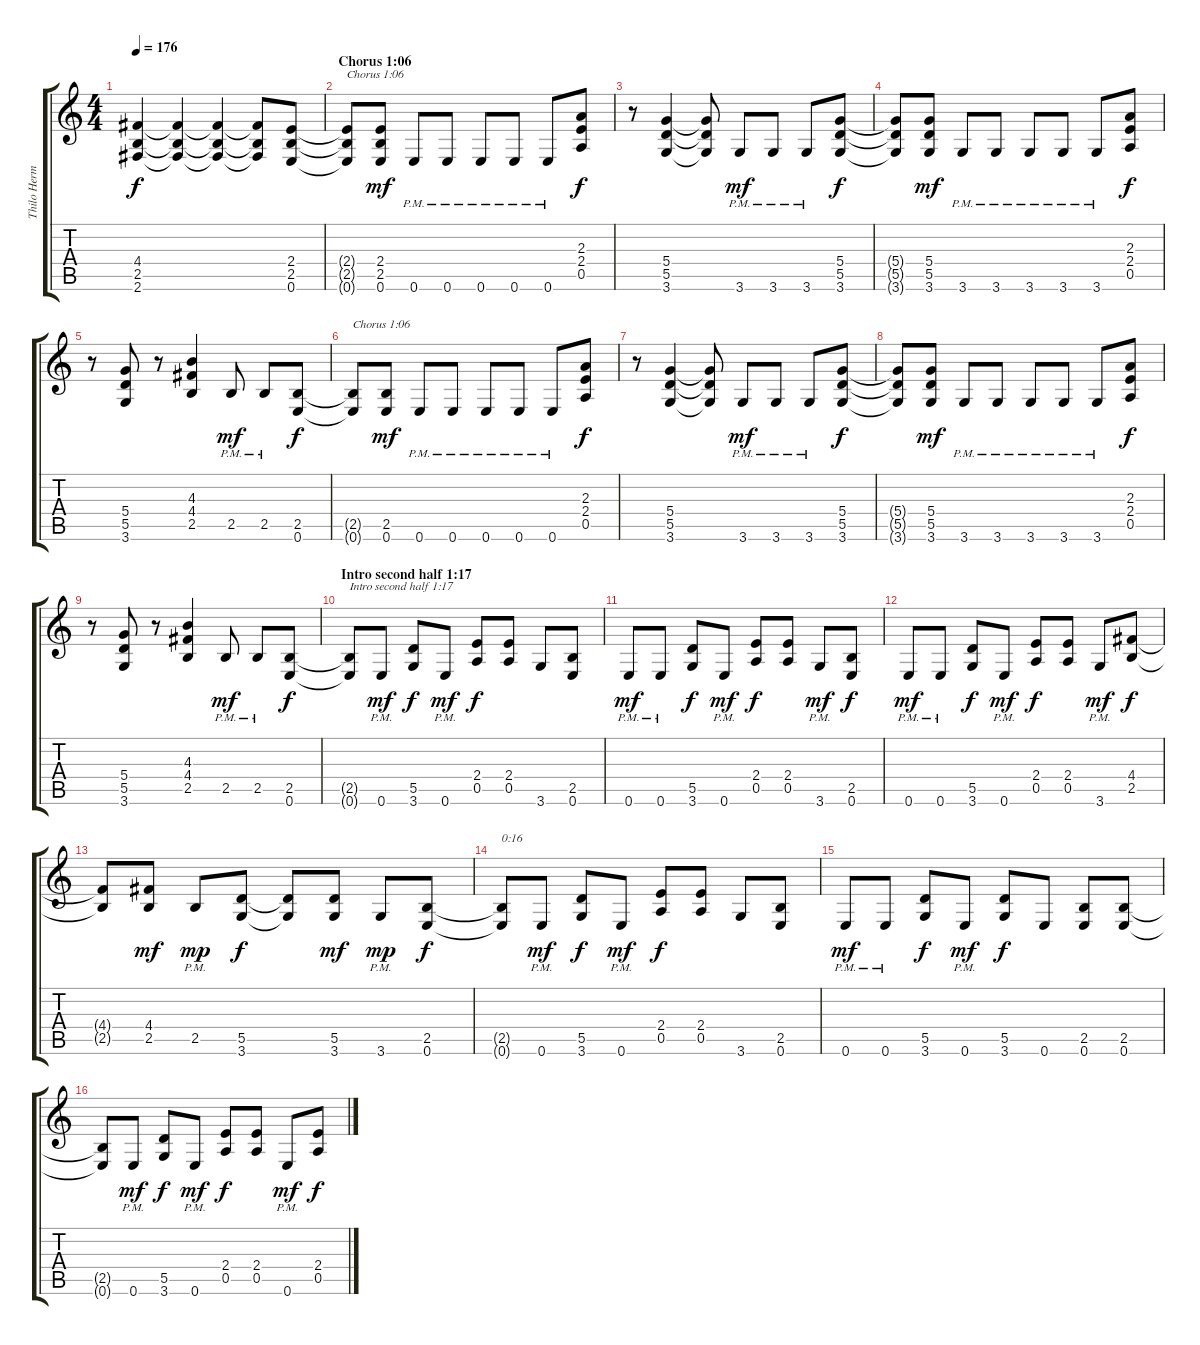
\track ("Thilo Hermann (right)" "Thilo Herm") {instrument overdrivenguitar}
\staff {score tabs}
\tuning (E4 B3 G3 D3 A2 E2) {hide}
\ts (4 4)
\tempo 176
\clef g2
\ks c
(4.4{t} 2.5{t} 2.6{t}).4{dy f} (4.4{t} 2.5{t} 2.6{t}).4 (4.4{t} 2.5{t} 2.6{t}).4 (4.4{t} 2.5{t} 2.6{t}).8 (2.4 2.5 0.6).8 |
\section ("" "Chorus 1:06")
(2.4{t} 2.5{t} 0.6{t}).8{txt "Chorus 1:06"} (2.4 2.5 0.6).8{dy mf} 0.6{pm}.8 0.6{pm}.8 0.6{pm}.8 0.6{pm}.8 0.6{pm}.8 (2.3 2.4 0.5).8{dy f} |
r.8 (5.4 5.5 3.6).4 (5.4{t} 5.5{t} 3.6{t}).8 3.6{pm}.8{dy mf} 3.6{pm}.8 3.6{pm}.8 (5.4 5.5 3.6).8{dy f} |
(5.4{t} 5.5{t} 3.6{t}).8 (5.4 5.5 3.6).8{dy mf} 3.6{pm}.8 3.6{pm}.8 3.6{pm}.8 3.6{pm}.8 3.6{pm}.8 (2.3 2.4 0.5).8{dy f} |
r.8 (5.4 5.5 3.6).8 r.8 (4.3 4.4 2.5).4 2.5{pm}.8{dy mf} 2.5{pm}.8 (2.5 0.6).8{dy f} |
(2.5{t} 0.6{t}).8{txt "Chorus 1:06"} (2.5 0.6).8{dy mf} 0.6{pm}.8 0.6{pm}.8 0.6{pm}.8 0.6{pm}.8 0.6{pm}.8 (2.3 2.4 0.5).8{dy f} |
r.8 (5.4 5.5 3.6).4 (5.4{t} 5.5{t} 3.6{t}).8 3.6{pm}.8{dy mf} 3.6{pm}.8 3.6{pm}.8 (5.4 5.5 3.6).8{dy f} |
(5.4{t} 5.5{t} 3.6{t}).8 (5.4 5.5 3.6).8{dy mf} 3.6{pm}.8 3.6{pm}.8 3.6{pm}.8 3.6{pm}.8 3.6{pm}.8 (2.3 2.4 0.5).8{dy f} |
r.8 (5.4 5.5 3.6).8 r.8 (4.3 4.4 2.5).4 2.5{pm}.8{dy mf} 2.5{pm}.8 (2.5 0.6).8{dy f} |
\section ("" "Intro second half 1:17")
(2.5{t} 0.6{t}).8{txt "Intro second half 1:17"} 0.6{pm}.8{dy mf} (5.5 3.6).8{dy f} 0.6{pm}.8{dy mf} (2.4 0.5).8{dy f} (2.4 0.5).8 3.6.8 (2.5 0.6).8 |
0.6{pm}.8{dy mf} 0.6{pm}.8 (5.5 3.6).8{dy f} 0.6{pm}.8{dy mf} (2.4 0.5).8{dy f} (2.4 0.5).8 3.6{pm}.8{dy mf} (2.5 0.6).8{dy f} |
0.6{pm}.8{dy mf} 0.6{pm}.8 (5.5 3.6).8{dy f} 0.6{pm}.8{dy mf} (2.4 0.5).8{dy f} (2.4 0.5).8 3.6{pm}.8{dy mf} (4.4 2.5).8{dy f} |
(4.4{t} 2.5{t}).8 (4.4 2.5).8{dy mf} 2.5{pm}.8{dy mp} (5.5 3.6).8{dy f} (5.5{t} 3.6{t}).8 (5.5 3.6).8{dy mf} 3.6{pm}.8{dy mp} (2.5 0.6).8{dy f} |
(2.5{t} 0.6{t}).8{txt "0:16"} 0.6{pm}.8{dy mf} (5.5 3.6).8{dy f} 0.6{pm}.8{dy mf} (2.4 0.5).8{dy f} (2.4 0.5).8 3.6.8 (2.5 0.6).8 |
0.6{pm}.8{dy mf} 0.6{pm}.8 (5.5 3.6).8{dy f} 0.6{pm}.8{dy mf} (5.5 3.6).8{dy f} 0.6.8 (2.5 0.6).8 (2.5 0.6).8 |
(2.5{t} 0.6{t}).8 0.6{pm}.8{dy mf} (5.5 3.6).8{dy f} 0.6{pm}.8{dy mf} (2.4 0.5).8{dy f} (2.4 0.5).8 0.6{pm}.8{dy mf} (2.4 0.5).8{dy f}
